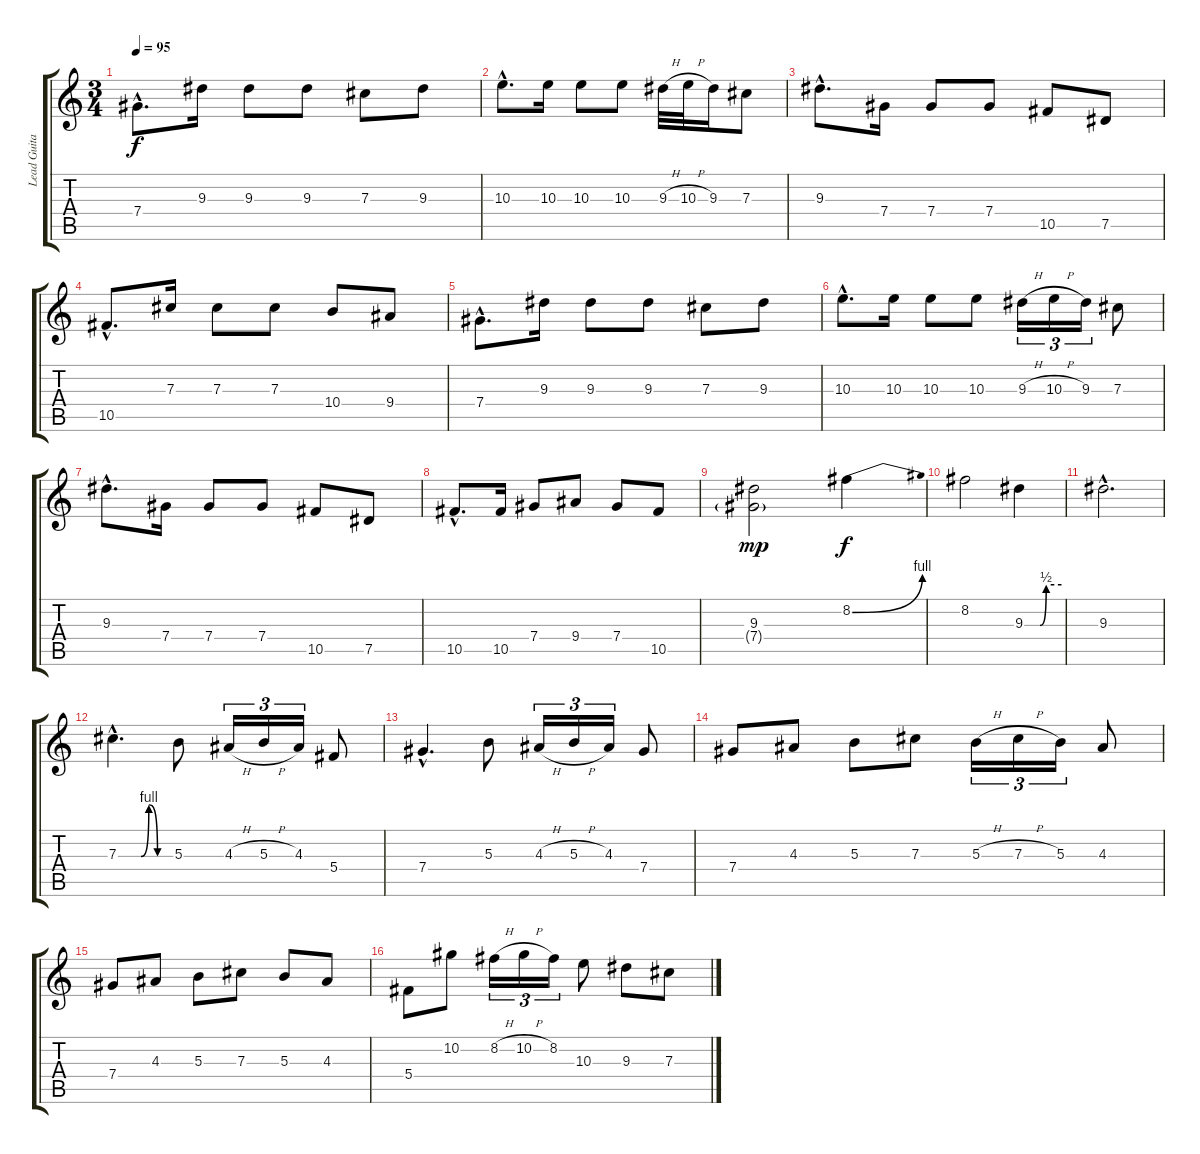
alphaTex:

\track ("Lead Guitar" "Lead Guita") {instrument distortionguitar}
\staff {score tabs}
\tuning (Eb4 Bb3 Gb3 Db3 Ab2 Eb2) {hide}
\ts (3 4)
\tempo 95
\clef g2
\ks c
7.4{hac}.8{d dy f volume 13} 9.3.16 9.3.8 9.3.8 7.3.8 9.3.8 |
10.3{hac}.8{d} 10.3.16 10.3.8 10.3.8 9.3{h}.32 10.3{h}.32 9.3.16 7.3.8 |
9.3{hac}.8{d} 7.4.16 7.4.8 7.4.8 10.5.8 7.5.8 |
10.5{hac}.8{d} 7.3.16 7.3.8 7.3.8 10.4.8 9.4.8 |
7.4{hac}.8{d} 9.3.16 9.3.8 9.3.8 7.3.8 9.3.8 |
10.3{hac}.8{d} 10.3.16 10.3.8 10.3.8 9.3{h}.16{tu (3 2)} 10.3{h}.16{tu (3 2)} 9.3.16{tu (3 2)} 7.3.8 |
9.3{hac}.8{d} 7.4.16 7.4.8 7.4.8 10.5.8 7.5.8 |
10.5{hac}.8{d} 10.5.16 7.4.8 9.4.8 7.4.8 10.5.8 |
(9.3 7.4{g}).2{dy mp} 8.2{be (bend 0 0 60 4)}.4{dy f} |
8.2.2 9.3{be (custom 0 0 25 0 35 2 60 2)}.4 |
9.3{hac}.2{d} |
7.3{be (custom 0 0 26 0 35 4 45 0 60 0) hac}.4{d} 5.3.8 4.3{h}.16{tu (3 2)} 5.3{h}.16{tu (3 2)} 4.3.16{tu (3 2)} 5.4.8 |
7.4{hac}.4{d} 5.3.8 4.3{h}.16{tu (3 2)} 5.3{h}.16{tu (3 2)} 4.3.16{tu (3 2)} 7.4.8 |
7.4.8 4.3.8 5.3.8 7.3.8 5.3{h}.16{tu (3 2)} 7.3{h}.16{tu (3 2)} 5.3.16{tu (3 2)} 4.3.8 |
7.4.8 4.3.8 5.3.8 7.3.8 5.3.8 4.3.8 |
5.4.8 10.2.8 8.2{h}.16{tu (3 2)} 10.2{h}.16{tu (3 2)} 8.2.16{tu (3 2)} 10.3.8 9.3.8 7.3.8
